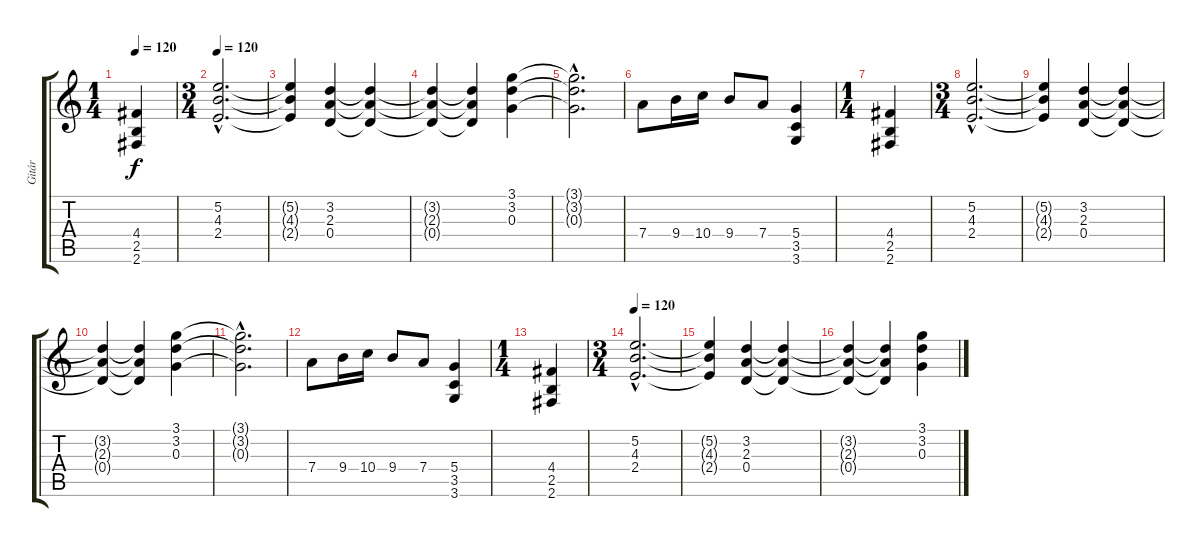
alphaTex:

\track ("Gitár" "Gitár") {instrument distortionguitar}
\staff {score tabs}
\tuning (E4 B3 G3 D3 A2 E2) {hide}
\ts (1 4)
\tempo 120
\clef g2
\ks c
(4.4 2.5 2.6).4{dy f} |
\ts (3 4)
\tempo 120
(5.2{hac} 4.3{hac} 2.4{hac}).2{d} |
(5.2{t} 4.3{t} 2.4{t}).4 (3.2 2.3 0.4).4 (3.2{t} 2.3{t} 0.4{t}).4 |
(3.2{t} 2.3{t} 0.4{t}).4 (3.2{t} 2.3{t} 0.4{t}).4 (3.1 3.2 0.3).4 |
(3.1{hac t} 3.2{hac t} 0.3{hac t}).2{d} |
7.4.8 9.4.16 10.4.16 9.4.8 7.4.8 (5.4 3.5 3.6).4 |
\ts (1 4)
(4.4 2.5 2.6).4 |
\ts (3 4)
(5.2{hac} 4.3{hac} 2.4{hac}).2{d} |
(5.2{t} 4.3{t} 2.4{t}).4 (3.2 2.3 0.4).4 (3.2{t} 2.3{t} 0.4{t}).4 |
(3.2{t} 2.3{t} 0.4{t}).4 (3.2{t} 2.3{t} 0.4{t}).4 (3.1 3.2 0.3).4 |
(3.1{hac t} 3.2{hac t} 0.3{hac t}).2{d} |
7.4.8 9.4.16 10.4.16 9.4.8 7.4.8 (5.4 3.5 3.6).4 |
\ts (1 4)
(4.4 2.5 2.6).4 |
\ts (3 4)
\tempo 120
(5.2{hac} 4.3{hac} 2.4{hac}).2{d} |
(5.2{t} 4.3{t} 2.4{t}).4 (3.2 2.3 0.4).4 (3.2{t} 2.3{t} 0.4{t}).4 |
(3.2{t} 2.3{t} 0.4{t}).4 (3.2{t} 2.3{t} 0.4{t}).4 (3.1 3.2 0.3).4
